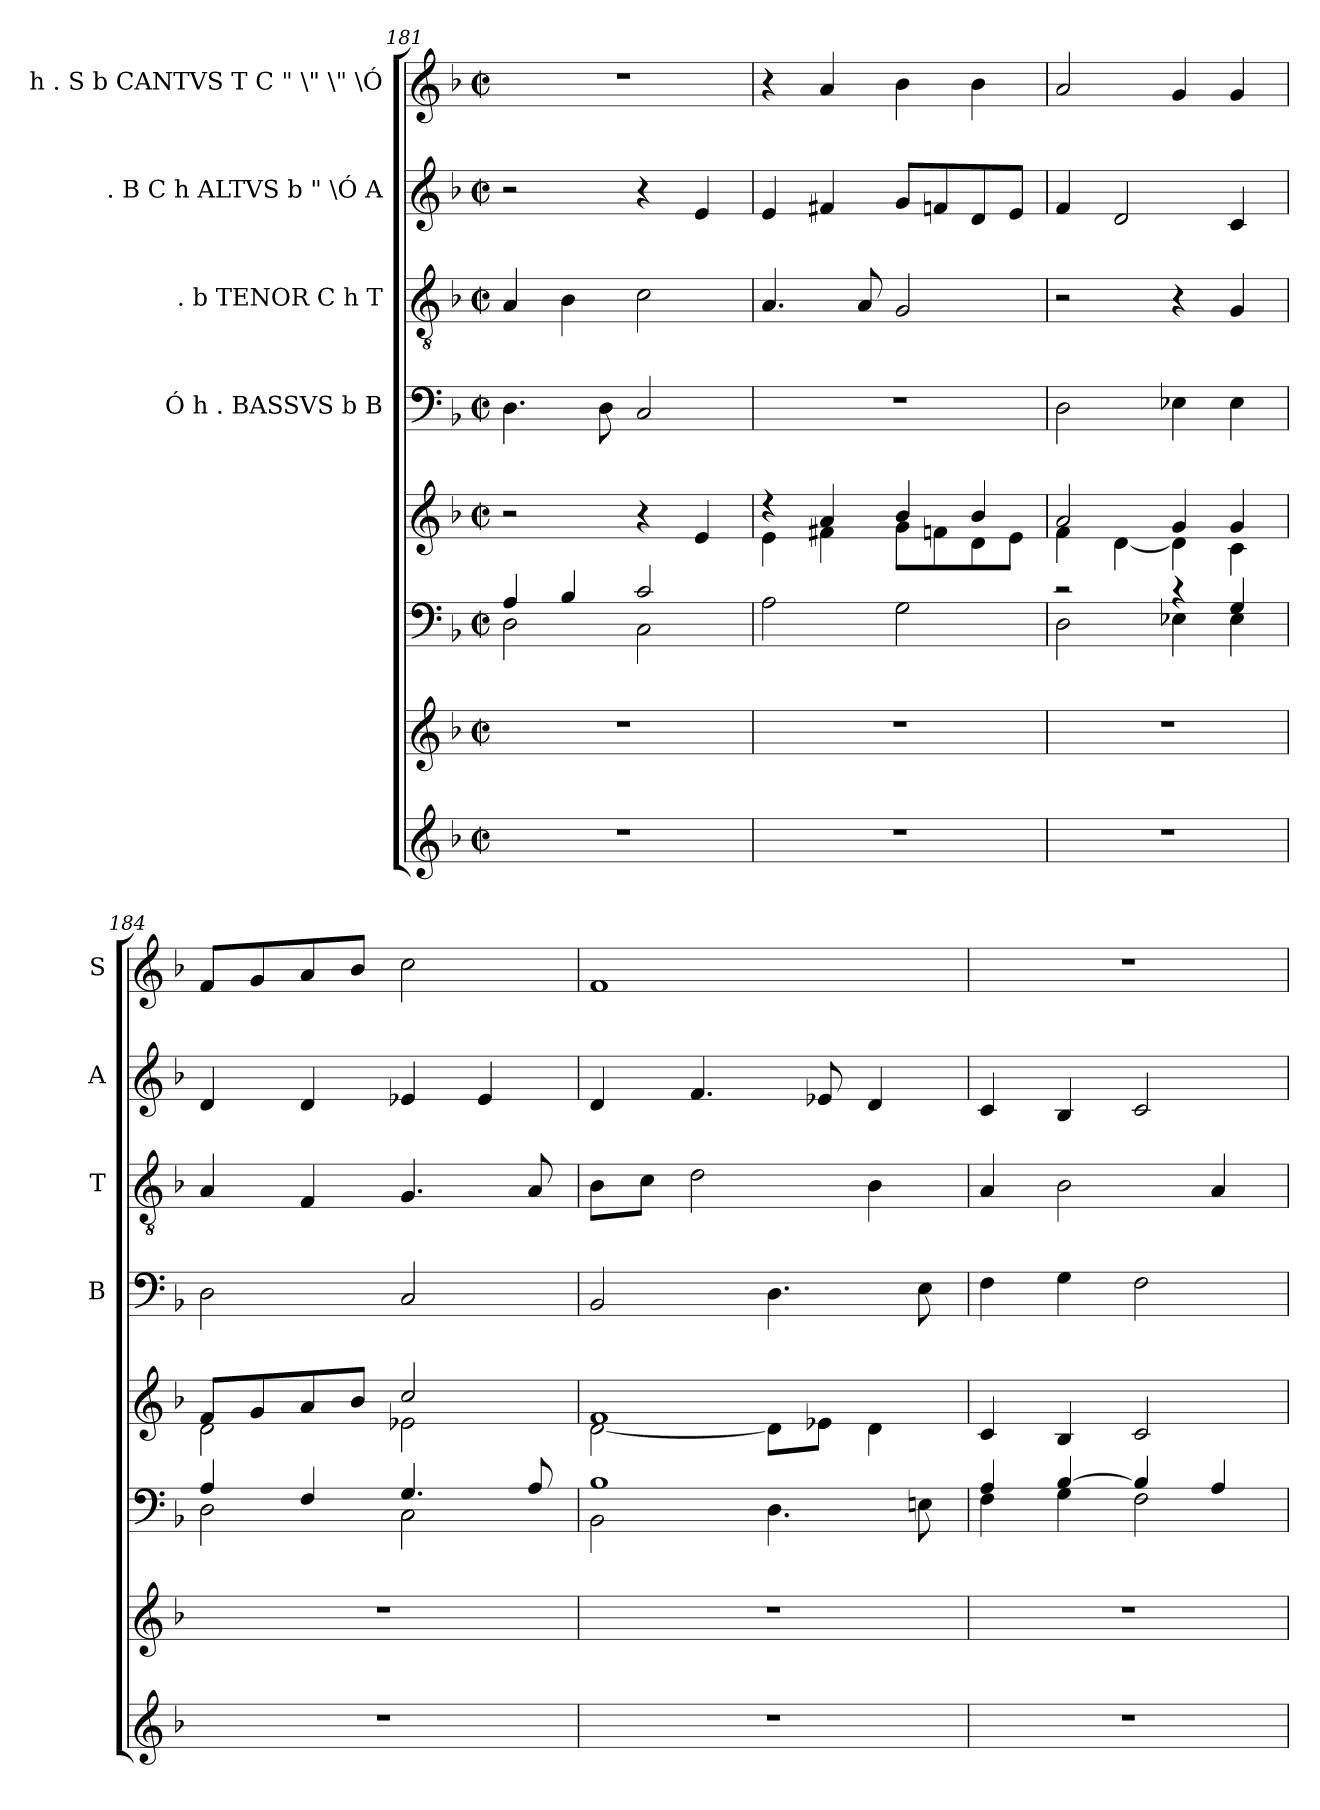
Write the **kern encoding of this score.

**kern	**kern	**kern	**kern	**kern	**kern	**kern	**kern
*part8	*part7	*part6	*part5	*part4	*part3	*part2	*part1
*staff8	*staff7	*staff6	*staff5	*staff4	*staff3	*staff2	*staff1
*	*	*	*	*I"Ó h . BASSVS b B	*I". b TENOR C h T	*I". B C h ALTVS b " \Ó A	*I"h . S b CANTVS T C " \" \" \Ó
*	*	*	*	*I'B	*I'T	*I'A	*I'S
*clefG2	*clefG2	*clefF4	*clefG2	*clefF4	*clefGv2	*clefG2	*clefG2
*k[b-]	*k[b-]	*k[b-]	*k[b-]	*k[b-]	*k[b-]	*k[b-]	*k[b-]
*F:	*F:	*F:	*F:	*F:	*F:	*F:	*F:
*M2/2	*M2/2	*M2/2	*M2/2	*M2/2	*M2/2	*M2/2	*M2/2
*met(c|)	*met(c|)	*met(c|)	*met(c|)	*met(c|)	*met(c|)	*met(c|)	*met(c|)
=181	=181	=181	=181	=181	=181	=181	=181
*	*	*^	*	*	*	*	*
1r	1r	4A/	2D\	2r	4.D\	4A/	2r	1r
.	.	4B-/	.	.	.	4B-\	.	.
.	.	.	.	.	8D\	.	.	.
.	.	2c/	2C\	4r	2C/	2c\	4r	.
.	.	.	.	4e/	.	.	4e/	.
*	*	*v	*v	*	*	*	*	*
=182	=182	=182	=182	=182	=182	=182	=182
*	*	*	*^	*	*	*	*
1r	1r	2A\	4rcc	4e\	1r	4.A/	4e/	4r
.	.	.	4a/	4f#X\	.	.	4f#X/	4a/
.	.	.	.	.	.	8A/	.	.
.	.	2G\	4b-/	8g\L	.	2G/	8g/L	4b-\
.	.	.	.	8fn\	.	.	8fn/	.
.	.	.	4b-/	8d\	.	.	8d/	4b-\
.	.	.	.	8e\J	.	.	8e/J	.
=183	=183	=183	=183	=183	=183	=183	=183	=183
*	*	*^	*	*	*	*	*	*
1r	1r	2rc	2D\	2a/	4f\	2D\	2r	4f/	2a/
.	.	.	.	.	[<4d\	.	.	2d/	.
.	.	4rc	4E-X\	4g/	4d\]	4E-X\	4r	.	4g/
.	.	4G/	4E-\	4g/	4c\	4E-\	4G/	4c/	4g/
!!LO:LB:g=z
=184	=184	=184	=184	=184	=184	=184	=184	=184	=184
1r	1r	4A/	2D\	8f/L	2d\	2D\	4A/	4d/	8f/L
.	.	.	.	8g/	.	.	.	.	8g/
.	.	4F/	.	8a/	.	.	4F/	4d/	8a/
.	.	.	.	8b-/J	.	.	.	.	8b-/J
.	.	4.G/	2C\	2cc/	2e-X\	2C/	4.G/	4e-X/	2cc\
.	.	.	.	.	.	.	.	4e-/	.
.	.	8A/	.	.	.	.	8A/	.	.
=185	=185	=185	=185	=185	=185	=185	=185	=185	=185
1r	1r	1B-	2BB-\	1f	[<2d\	2BB-/	8B-\L	4d/	1f
.	.	.	.	.	.	.	8c\J	.	.
.	.	.	.	.	.	.	2d\	4.f/	.
.	.	.	4.D\	.	8d\L]	4.D\	.	.	.
.	.	.	.	.	8e-X\J	.	.	8e-X/	.
.	.	.	.	.	4d\	.	4B-\	4d/	.
.	.	.	8En\	.	.	8E\	.	.	.
*	*	*	*	*v	*v	*	*	*	*
=186	=186	=186	=186	=186	=186	=186	=186	=186
1r	1r	4A/	4F\	4c/	4F\	4A/	4c/	1r
.	.	[>4B-/	4G\	4B-/	4G\	2B-\	4B-/	.
.	.	4B-/]	2F\	2c/	2F\	.	2c/	.
.	.	4A/	.	.	.	4A/	.	.
*	*	*v	*v	*	*	*	*	*
=	=	=	=	=	=	=	=
*-	*-	*-	*-	*-	*-	*-	*-
